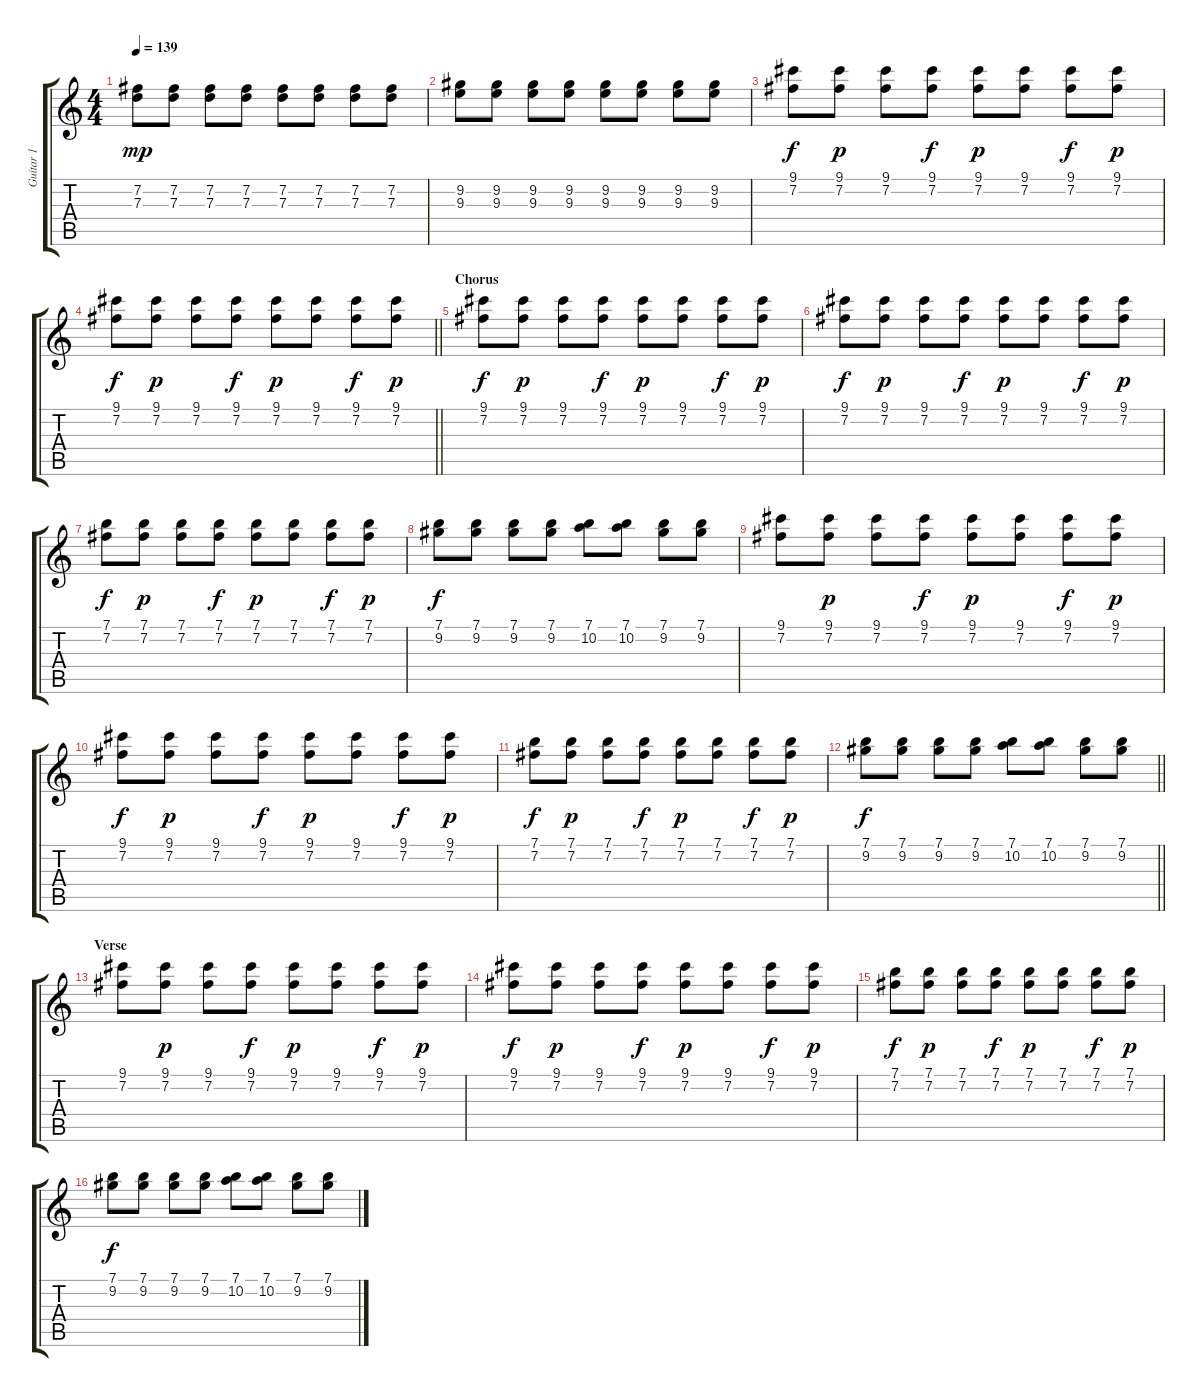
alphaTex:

\track ("Guitar 1" "Guitar 1") {instrument distortionguitar}
\staff {score tabs}
\tuning (E4 B3 G3 D3 A2 E2) {hide}
\ts (4 4)
\tempo 139
\clef g2
\ks c
(7.2 7.3).8{dy mp} (7.2 7.3).8 (7.2 7.3).8 (7.2 7.3).8 (7.2 7.3).8 (7.2 7.3).8 (7.2 7.3).8 (7.2 7.3).8 |
(9.2 9.3).8 (9.2 9.3).8 (9.2 9.3).8 (9.2 9.3).8 (9.2 9.3).8 (9.2 9.3).8 (9.2 9.3).8 (9.2 9.3).8 |
(9.1 7.2).8{dy f} (9.1 7.2).8{dy p} (9.1 7.2).8 (9.1 7.2).8{dy f} (9.1 7.2).8{dy p} (9.1 7.2).8 (9.1 7.2).8{dy f} (9.1 7.2).8{dy p} |
\barLineRight lightlight
(9.1 7.2).8{dy f} (9.1 7.2).8{dy p} (9.1 7.2).8 (9.1 7.2).8{dy f} (9.1 7.2).8{dy p} (9.1 7.2).8 (9.1 7.2).8{dy f} (9.1 7.2).8{dy p} |
\section ("" "Chorus")
(9.1 7.2).8{dy f} (9.1 7.2).8{dy p} (9.1 7.2).8 (9.1 7.2).8{dy f} (9.1 7.2).8{dy p} (9.1 7.2).8 (9.1 7.2).8{dy f} (9.1 7.2).8{dy p} |
(9.1 7.2).8{dy f} (9.1 7.2).8{dy p} (9.1 7.2).8 (9.1 7.2).8{dy f} (9.1 7.2).8{dy p} (9.1 7.2).8 (9.1 7.2).8{dy f} (9.1 7.2).8{dy p} |
(7.1 7.2).8{dy f} (7.1 7.2).8{dy p} (7.1 7.2).8 (7.1 7.2).8{dy f} (7.1 7.2).8{dy p} (7.1 7.2).8 (7.1 7.2).8{dy f} (7.1 7.2).8{dy p} |
(7.1 9.2).8{dy f} (7.1 9.2).8 (7.1 9.2).8 (7.1 9.2).8 (7.1 10.2).8 (7.1 10.2).8 (7.1 9.2).8 (7.1 9.2).8 |
(9.1 7.2).8 (9.1 7.2).8{dy p} (9.1 7.2).8 (9.1 7.2).8{dy f} (9.1 7.2).8{dy p} (9.1 7.2).8 (9.1 7.2).8{dy f} (9.1 7.2).8{dy p} |
(9.1 7.2).8{dy f} (9.1 7.2).8{dy p} (9.1 7.2).8 (9.1 7.2).8{dy f} (9.1 7.2).8{dy p} (9.1 7.2).8 (9.1 7.2).8{dy f} (9.1 7.2).8{dy p} |
(7.1 7.2).8{dy f} (7.1 7.2).8{dy p} (7.1 7.2).8 (7.1 7.2).8{dy f} (7.1 7.2).8{dy p} (7.1 7.2).8 (7.1 7.2).8{dy f} (7.1 7.2).8{dy p} |
\barLineRight lightlight
(7.1 9.2).8{dy f} (7.1 9.2).8 (7.1 9.2).8 (7.1 9.2).8 (7.1 10.2).8 (7.1 10.2).8 (7.1 9.2).8 (7.1 9.2).8 |
\section ("" "Verse")
(9.1 7.2).8 (9.1 7.2).8{dy p} (9.1 7.2).8 (9.1 7.2).8{dy f} (9.1 7.2).8{dy p} (9.1 7.2).8 (9.1 7.2).8{dy f} (9.1 7.2).8{dy p} |
(9.1 7.2).8{dy f} (9.1 7.2).8{dy p} (9.1 7.2).8 (9.1 7.2).8{dy f} (9.1 7.2).8{dy p} (9.1 7.2).8 (9.1 7.2).8{dy f} (9.1 7.2).8{dy p} |
(7.1 7.2).8{dy f} (7.1 7.2).8{dy p} (7.1 7.2).8 (7.1 7.2).8{dy f} (7.1 7.2).8{dy p} (7.1 7.2).8 (7.1 7.2).8{dy f} (7.1 7.2).8{dy p} |
(7.1 9.2).8{dy f} (7.1 9.2).8 (7.1 9.2).8 (7.1 9.2).8 (7.1 10.2).8 (7.1 10.2).8 (7.1 9.2).8 (7.1 9.2).8
